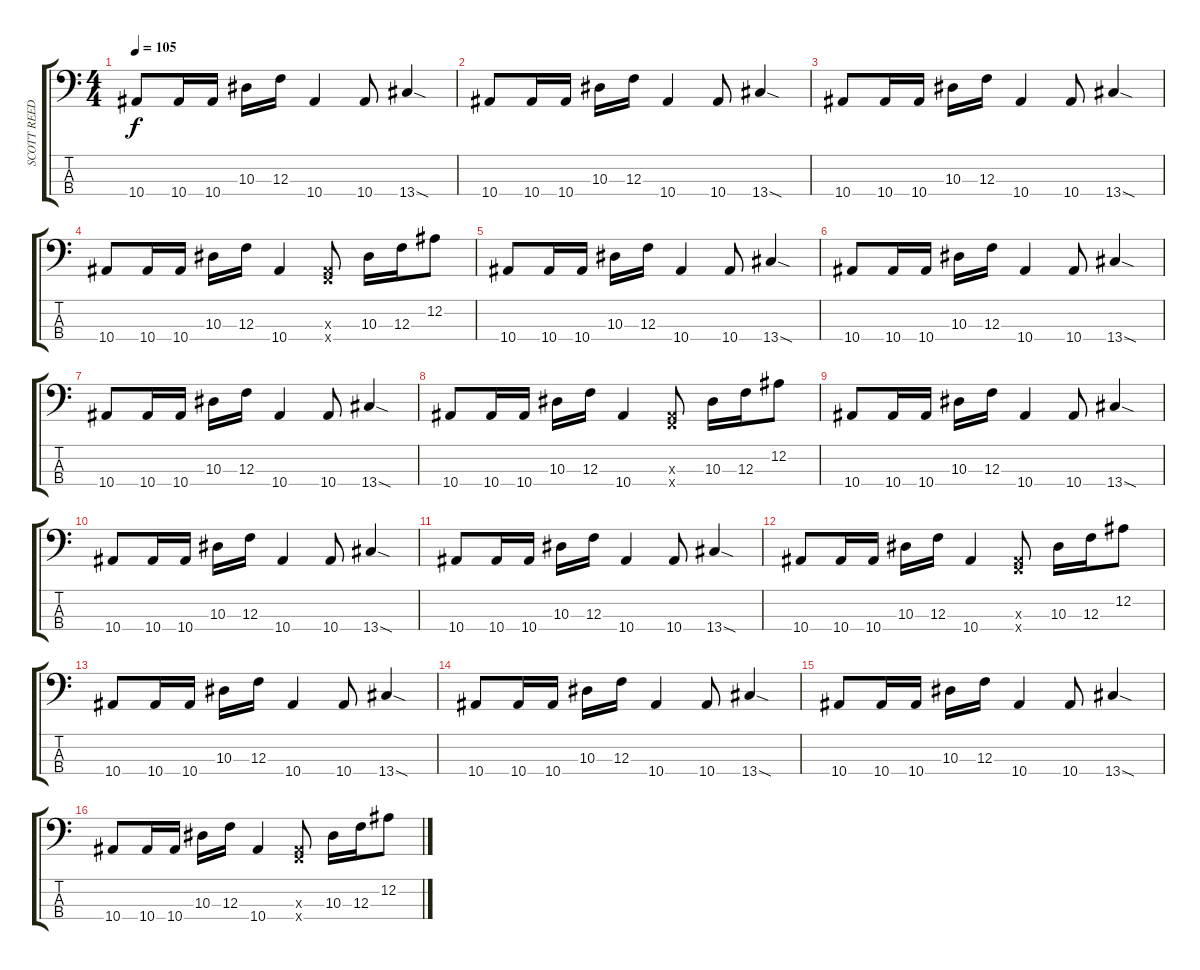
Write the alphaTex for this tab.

\track ("SCOTT REEDER - BASS" "SCOTT REED") {instrument electricbasspick}
\staff {score tabs}
\tuning (Eb2 Bb1 F1 C1) {hide}
\ts (4 4)
\tempo 105
\clef f4
\ks c
10.4.8{dy f} 10.4.16 10.4.16 10.3.16 12.3.16 10.4.4 10.4.8 13.4{sod}.4 |
10.4.8 10.4.16 10.4.16 10.3.16 12.3.16 10.4.4 10.4.8 13.4{sod}.4 |
10.4.8 10.4.16 10.4.16 10.3.16 12.3.16 10.4.4 10.4.8 13.4{sod}.4 |
10.4.8 10.4.16 10.4.16 10.3.16 12.3.16 10.4.4 (0.3{x} 10.4{x}).8 10.3.16 12.3.16 12.2.8 |
10.4.8 10.4.16 10.4.16 10.3.16 12.3.16 10.4.4 10.4.8 13.4{sod}.4 |
10.4.8 10.4.16 10.4.16 10.3.16 12.3.16 10.4.4 10.4.8 13.4{sod}.4 |
10.4.8 10.4.16 10.4.16 10.3.16 12.3.16 10.4.4 10.4.8 13.4{sod}.4 |
10.4.8 10.4.16 10.4.16 10.3.16 12.3.16 10.4.4 (0.3{x} 10.4{x}).8 10.3.16 12.3.16 12.2.8 |
10.4.8 10.4.16 10.4.16 10.3.16 12.3.16 10.4.4 10.4.8 13.4{sod}.4 |
10.4.8 10.4.16 10.4.16 10.3.16 12.3.16 10.4.4 10.4.8 13.4{sod}.4 |
10.4.8 10.4.16 10.4.16 10.3.16 12.3.16 10.4.4 10.4.8 13.4{sod}.4 |
10.4.8 10.4.16 10.4.16 10.3.16 12.3.16 10.4.4 (0.3{x} 10.4{x}).8 10.3.16 12.3.16 12.2.8 |
10.4.8 10.4.16 10.4.16 10.3.16 12.3.16 10.4.4 10.4.8 13.4{sod}.4 |
10.4.8 10.4.16 10.4.16 10.3.16 12.3.16 10.4.4 10.4.8 13.4{sod}.4 |
10.4.8 10.4.16 10.4.16 10.3.16 12.3.16 10.4.4 10.4.8 13.4{sod}.4 |
10.4.8 10.4.16 10.4.16 10.3.16 12.3.16 10.4.4 (0.3{x} 10.4{x}).8 10.3.16 12.3.16 12.2.8
